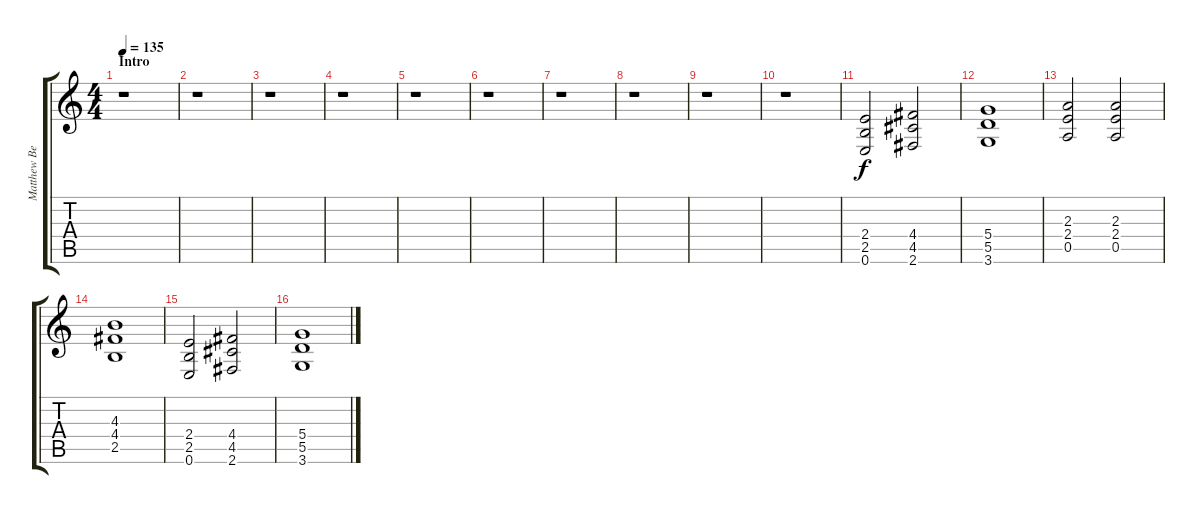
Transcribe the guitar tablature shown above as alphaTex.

\track ("Matthew Bellamy (Guitar 2)" "Matthew Be") {instrument distortionguitar}
\staff {score tabs}
\tuning (E4 B3 G3 D3 A2 E2) {hide}
\ts (4 4)
\section ("" "Intro")
\tempo 135
\clef g2
\ks c
r.1{dy f instrument distortionguitar} |
r.1 |
r.1 |
r.1 |
r.1 |
r.1 |
r.1 |
r.1 |
r.1 |
r.1 |
(2.4 2.5 0.6).2 (4.4 4.5 2.6).2 |
(5.4 5.5 3.6).1 |
(2.3 2.4 0.5).2 (2.3 2.4 0.5).2 |
(4.3 4.4 2.5).1 |
(2.4 2.5 0.6).2 (4.4 4.5 2.6).2 |
(5.4 5.5 3.6).1
